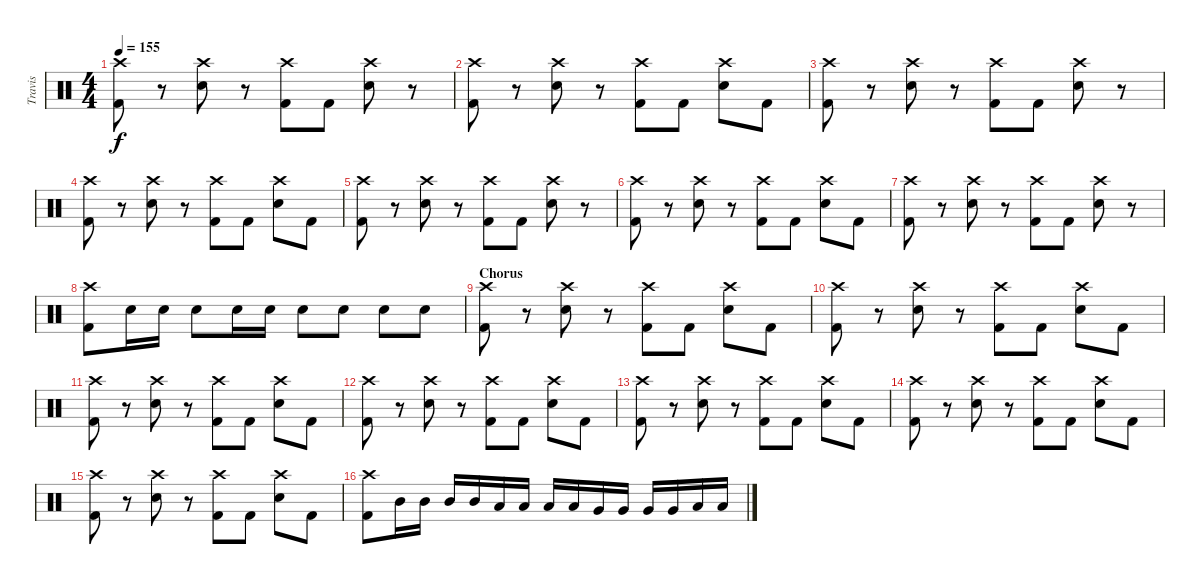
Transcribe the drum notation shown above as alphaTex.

\track ("Travis" "Travis") {instrument percussion}
\staff {score}
\articulation defaults
\ts (4 4)
\tempo 155
\clef neutral
\ks c
("Crash high (hit)" "Kick (hit) 2").8{dy f} r.8 ("Crash high (hit)" "Electric Snare (hit)").8 r.8 ("Crash high (hit)" "Kick (hit) 2").8 "Kick (hit) 2".8 ("Crash high (hit)" "Electric Snare (hit)").8 r.8 |
("Crash high (hit)" "Kick (hit) 2").8 r.8 ("Crash high (hit)" "Electric Snare (hit)").8 r.8 ("Crash high (hit)" "Kick (hit) 2").8 "Kick (hit) 2".8 ("Crash high (hit)" "Electric Snare (hit)").8 "Kick (hit) 2".8 |
("Crash high (hit)" "Kick (hit) 2").8 r.8 ("Crash high (hit)" "Electric Snare (hit)").8 r.8 ("Crash high (hit)" "Kick (hit) 2").8 "Kick (hit) 2".8 ("Crash high (hit)" "Electric Snare (hit)").8 r.8 |
("Crash high (hit)" "Kick (hit) 2").8 r.8 ("Crash high (hit)" "Electric Snare (hit)").8 r.8 ("Crash high (hit)" "Kick (hit) 2").8 "Kick (hit) 2".8 ("Crash high (hit)" "Electric Snare (hit)").8 "Kick (hit) 2".8 |
("Crash high (hit)" "Kick (hit) 2").8 r.8 ("Crash high (hit)" "Electric Snare (hit)").8 r.8 ("Crash high (hit)" "Kick (hit) 2").8 "Kick (hit) 2".8 ("Crash high (hit)" "Electric Snare (hit)").8 r.8 |
("Crash high (hit)" "Kick (hit) 2").8 r.8 ("Crash high (hit)" "Electric Snare (hit)").8 r.8 ("Crash high (hit)" "Kick (hit) 2").8 "Kick (hit) 2".8 ("Crash high (hit)" "Electric Snare (hit)").8 "Kick (hit) 2".8 |
("Crash high (hit)" "Kick (hit) 2").8 r.8 ("Crash high (hit)" "Electric Snare (hit)").8 r.8 ("Crash high (hit)" "Kick (hit) 2").8 "Kick (hit) 2".8 ("Crash high (hit)" "Electric Snare (hit)").8 r.8 |
("Crash high (hit)" "Kick (hit) 2").8 "Electric Snare (hit)".16 "Electric Snare (hit)".16 "Electric Snare (hit)".8 "Electric Snare (hit)".16 "Electric Snare (hit)".16 "Electric Snare (hit)".8 "Electric Snare (hit)".8 "Electric Snare (hit)".8 "Electric Snare (hit)".8 |
\section ("" "Chorus")
("Crash high (hit)" "Kick (hit) 2").8 r.8 ("Crash high (hit)" "Electric Snare (hit)").8 r.8 ("Crash high (hit)" "Kick (hit) 2").8 "Kick (hit) 2".8 ("Crash high (hit)" "Electric Snare (hit)").8 "Kick (hit) 2".8 |
("Crash high (hit)" "Kick (hit) 2").8 r.8 ("Crash high (hit)" "Electric Snare (hit)").8 r.8 ("Crash high (hit)" "Kick (hit) 2").8 "Kick (hit) 2".8 ("Crash high (hit)" "Electric Snare (hit)").8 "Kick (hit) 2".8 |
("Crash high (hit)" "Kick (hit) 2").8 r.8 ("Crash high (hit)" "Electric Snare (hit)").8 r.8 ("Crash high (hit)" "Kick (hit) 2").8 "Kick (hit) 2".8 ("Crash high (hit)" "Electric Snare (hit)").8 "Kick (hit) 2".8 |
("Crash high (hit)" "Kick (hit) 2").8 r.8 ("Crash high (hit)" "Electric Snare (hit)").8 r.8 ("Crash high (hit)" "Kick (hit) 2").8 "Kick (hit) 2".8 ("Crash high (hit)" "Electric Snare (hit)").8 "Kick (hit) 2".8 |
("Crash high (hit)" "Kick (hit) 2").8 r.8 ("Crash high (hit)" "Electric Snare (hit)").8 r.8 ("Crash high (hit)" "Kick (hit) 2").8 "Kick (hit) 2".8 ("Crash high (hit)" "Electric Snare (hit)").8 "Kick (hit) 2".8 |
("Crash high (hit)" "Kick (hit) 2").8 r.8 ("Crash high (hit)" "Electric Snare (hit)").8 r.8 ("Crash high (hit)" "Kick (hit) 2").8 "Kick (hit) 2".8 ("Crash high (hit)" "Electric Snare (hit)").8 "Kick (hit) 2".8 |
("Crash high (hit)" "Kick (hit) 2").8 r.8 ("Crash high (hit)" "Electric Snare (hit)").8 r.8 ("Crash high (hit)" "Kick (hit) 2").8 "Kick (hit) 2".8 ("Crash high (hit)" "Electric Snare (hit)").8 "Kick (hit) 2".8 |
("Crash high (hit)" "Kick (hit) 2").8 "Mid Tom (hit)".16 "Mid Tom (hit)".16 "Mid Tom (hit)".16 "Mid Tom (hit)".16 "Low Tom (hit)".16 "Low Tom (hit)".16 "Low Tom (hit)".16 "Low Tom (hit)".16 "Very Low Tom (hit)".16 "Very Low Tom (hit)".16 "Very Low Tom (hit)".16 "Very Low Tom (hit)".16 "Low Floor Tom (hit)".16 "Low Floor Tom (hit)".16
